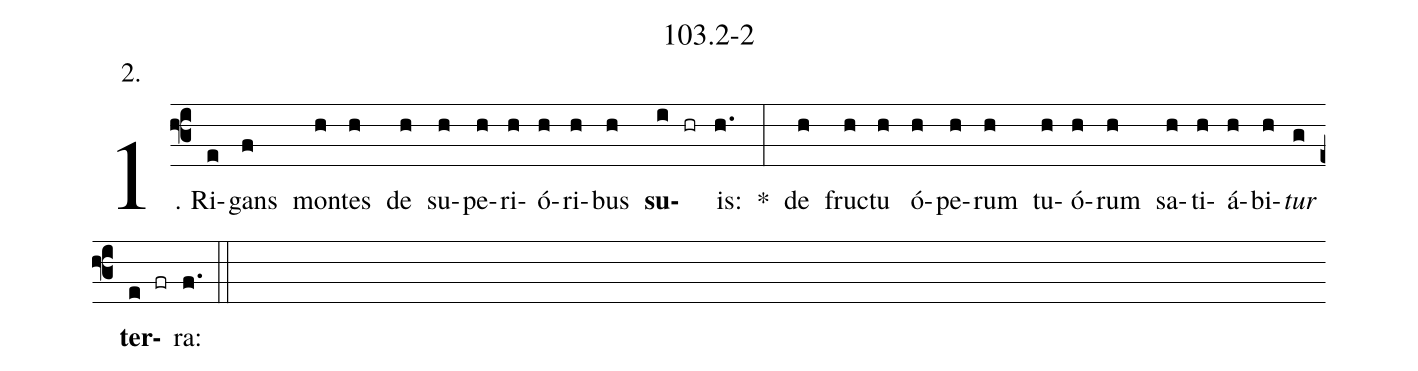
name: 103.2-2;
annotation: 2.;
%%
(f3)1. Ri(e)gans(f) mon(h)tes(h) de(h) su(h)pe(h)ri(h)ó(h)ri(h)bus(h) <b>su</b>(i hr)is:(h.) *(:) de(h) fruc(h)tu(h) ó(h)pe(h)rum(h) tu(h)ó(h)rum(h) sa(h)ti(h)á(h)bi(h)<i>tur</i>(g) <b>ter</b>(e fr)ra:(f.) (::)


%E(h) u(h) o(h) u(g) a(e) e.(f.) (::)
